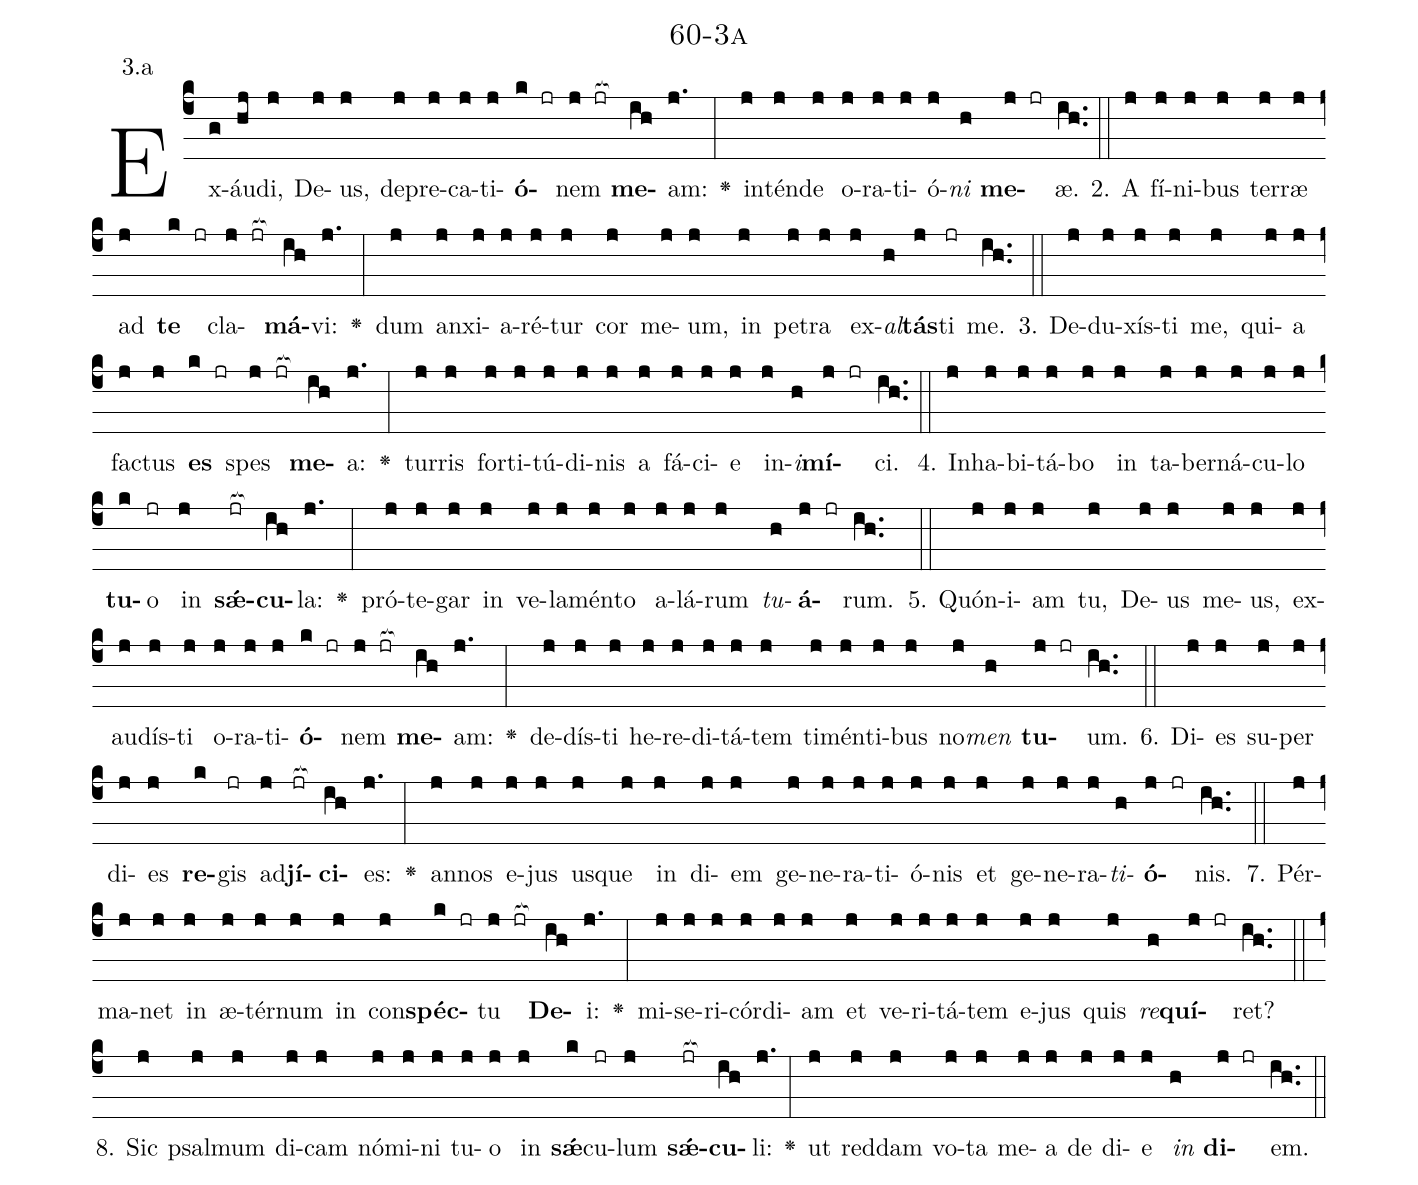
name: 60-3a;
annotation: 3.a;
%%
(c4)Ex(g)áu(hj)di,(j) De(j)us,(j) de(j)pre(j)ca(j)ti(j)<b>ó</b>(k jr)nem(j jr[ocb:1{]) <b>me</b>(ih[ocb:0}])am:(j.) <v>\greheightstar</v>(:) in(j)tén(j)de(j) o(j)ra(j)ti(j)ó(j)<i>ni</i>(h) <b>me</b>(j jr)æ.(ih..) (::)
2. A(j) fí(j)ni(j)bus(j) ter(j)ræ(j) ad(j) <b>te</b>(k jr) cla(j jr[ocb:1{])<b>má</b>(ih[ocb:0}])vi:(j.) <v>\greheightstar</v>(:) dum(j) an(j)xi(j)a(j)ré(j)tur(j) cor(j) me(j)um,(j) in(j) pe(j)tra(j) ex(j)<i>al</i>(h)<b>tás</b>(j)ti(jr) me.(ih..) (::)
3. De(j)du(j)xís(j)ti(j) me,(j) qui(j)a(j) fac(j)tus(j) <b>es</b>(k jr) spes(j jr[ocb:1{]) <b>me</b>(ih[ocb:0}])a:(j.) <v>\greheightstar</v>(:) tur(j)ris(j) for(j)ti(j)tú(j)di(j)nis(j) a(j) fá(j)ci(j)e(j) in(j)<i>i</i>(h)<b>mí</b>(j jr)ci.(ih..) (::)
4. In(j)ha(j)bi(j)tá(j)bo(j) in(j) ta(j)ber(j)ná(j)cu(j)lo(j) <b>tu</b>(k)o(jr) in(j) <b>sǽ</b>(jr[ocb:1{])<b>cu</b>(ih[ocb:0}])la:(j.) <v>\greheightstar</v>(:) pró(j)te(j)gar(j) in(j) ve(j)la(j)mén(j)to(j) a(j)lá(j)rum(j) <i>tu</i>(h)<b>á</b>(j jr)rum.(ih..) (::)
5. Quón(j)i(j)am(j) tu,(j) De(j)us(j) me(j)us,(j) ex(j)au(j)dís(j)ti(j) o(j)ra(j)ti(j)<b>ó</b>(k jr)nem(j jr[ocb:1{]) <b>me</b>(ih[ocb:0}])am:(j.) <v>\greheightstar</v>(:) de(j)dís(j)ti(j) he(j)re(j)di(j)tá(j)tem(j) ti(j)mén(j)ti(j)bus(j) no(j)<i>men</i>(h) <b>tu</b>(j jr)um.(ih..) (::)
6. Di(j)es(j) su(j)per(j) di(j)es(j) <b>re</b>(k)gis(jr) ad(j)<b>jí</b>(jr[ocb:1{])<b>ci</b>(ih[ocb:0}])es:(j.) <v>\greheightstar</v>(:) an(j)nos(j) e(j)jus(j) us(j)que(j) in(j) di(j)em(j) ge(j)ne(j)ra(j)ti(j)ó(j)nis(j) et(j) ge(j)ne(j)ra(j)<i>ti</i>(h)<b>ó</b>(j jr)nis.(ih..) (::)
7. Pér(j)ma(j)net(j) in(j) æ(j)tér(j)num(j) in(j) con(j)<b>spéc</b>(k jr)tu(j jr[ocb:1{]) <b>De</b>(ih[ocb:0}])i:(j.) <v>\greheightstar</v>(:) mi(j)se(j)ri(j)cór(j)di(j)am(j) et(j) ve(j)ri(j)tá(j)tem(j) e(j)jus(j) quis(j) <i>re</i>(h)<b>quí</b>(j jr)ret?(ih..) (::)
8. Sic(j) psal(j)mum(j) di(j)cam(j) nó(j)mi(j)ni(j) tu(j)o(j) in(j) <b>sǽ</b>(k)cu(jr)lum(j) <b>sǽ</b>(jr[ocb:1{])<b>cu</b>(ih[ocb:0}])li:(j.) <v>\greheightstar</v>(:) ut(j) red(j)dam(j) vo(j)ta(j) me(j)a(j) de(j) di(j)e(j) <i>in</i>(h) <b>di</b>(j jr)em.(ih..) (::)
